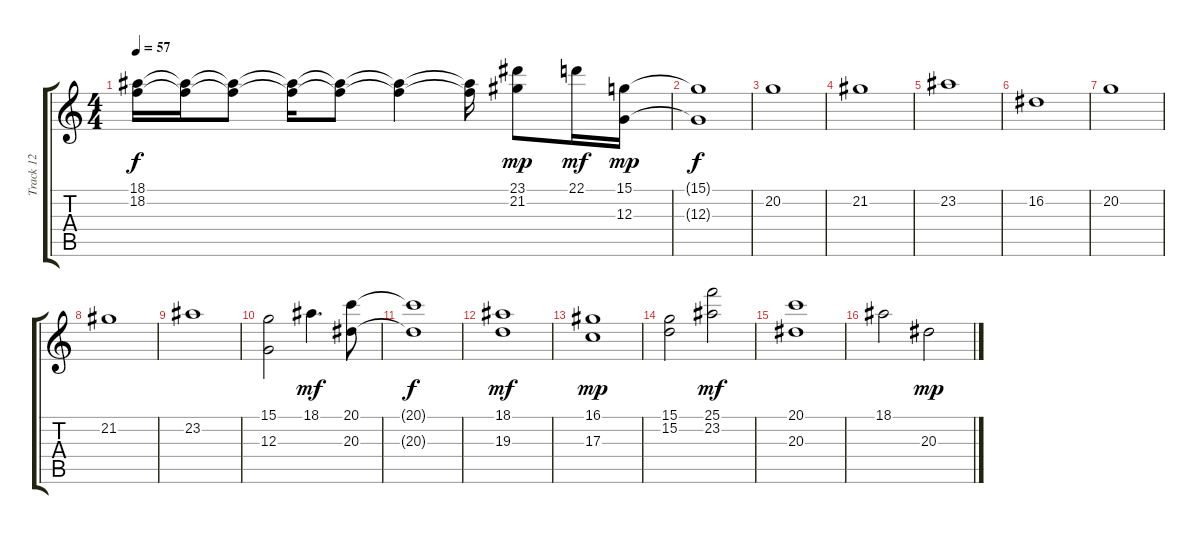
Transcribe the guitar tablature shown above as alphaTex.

\track ("Track 12" "Track 12") {instrument synthvoice}
\staff {score tabs}
\tuning (E4 B3 G3 D3 A2 E2) {hide}
\ts (4 4)
\tempo 57
\clef g2
\ks c
(18.1 18.2).16{dy f} (18.1{t} 18.2{t}).16 (18.1{t} 18.2{t}).8 (18.1{t} 18.2{t}).16 (18.1{t} 18.2{t}).8 (18.1{t} 18.2{t}).4 (18.1{t} 18.2{t}).16 (23.1 21.2).8{dy mp} 22.1.16{dy mf} (15.1 12.3).16{dy mp} |
(15.1{t} 12.3{t}).1{dy f} |
20.2.1 |
21.2.1 |
23.2.1 |
16.2.1 |
20.2.1 |
21.2.1 |
23.2.1 |
(15.1 12.3).2 18.1.4{d dy mf} (20.1 20.3).8 |
(20.1{t} 20.3{t}).1{dy f} |
(18.1 19.3).1{dy mf} |
(16.1 17.3).1{dy mp} |
(15.1 15.2).2 (25.1 23.2).2{dy mf} |
(20.1 20.3).1 |
18.1.2 20.3.2{dy mp}
